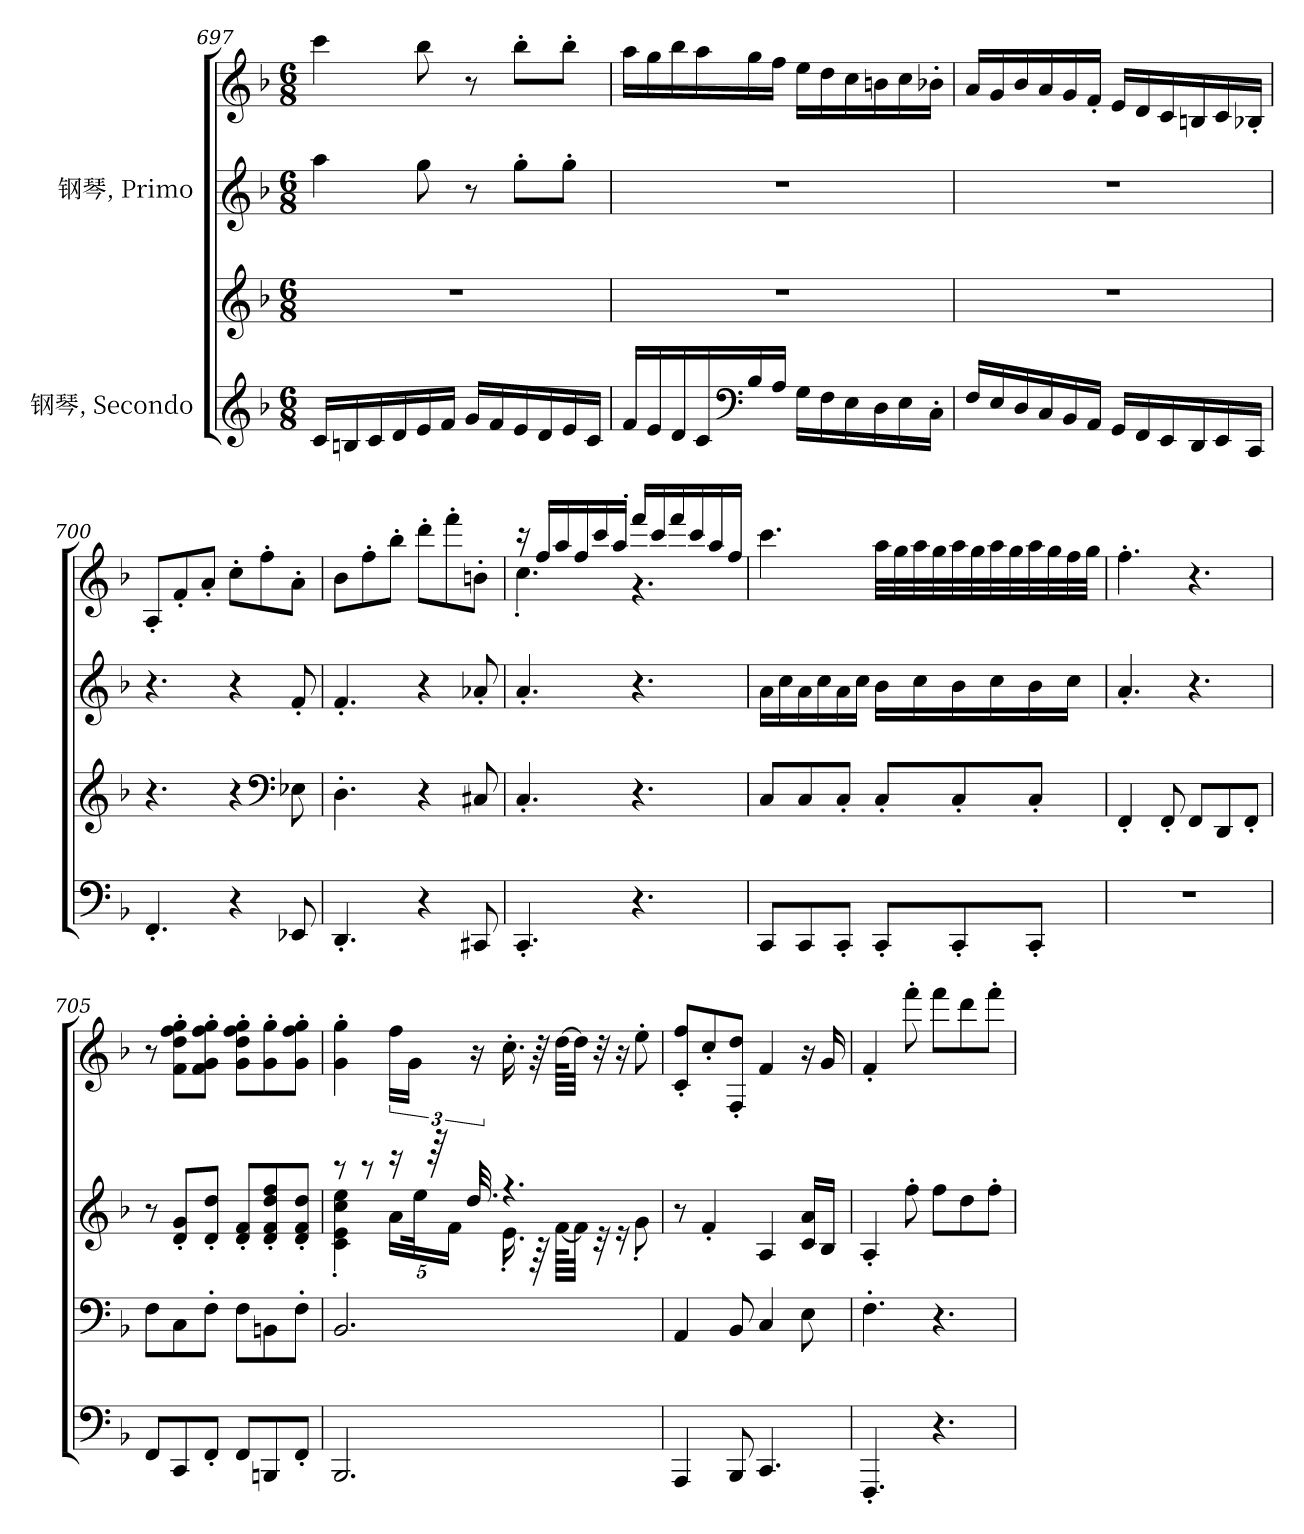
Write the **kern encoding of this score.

**kern	**kern	**kern	**kern
*part2	*part2	*part1	*part1
*staff4	*staff3	*staff2	*staff1
*I"钢琴, Secondo	*	*I"钢琴, Primo	*
!!LO:LB:g=z
*clefG2	*clefG2	*clefG2	*clefG2
*k[b-]	*k[b-]	*k[b-]	*k[b-]
*M6/8	*M6/8	*M6/8	*M6/8
=697	=697	=697	=697
16c/LL	2.r	4aa\	4ccc\
16Bn/	.	.	.
16c/	.	.	.
16d/	.	.	.
16e/	.	8gg\	8bb-\
16f/JJ	.	.	.
16g/LL	.	8r	8r
16f/	.	.	.
16e/	.	8gg'\L	8bb-'\L
16d/	.	.	.
16e/	.	8gg'\J	8bb-'\J
16c/JJ	.	.	.
=698	=698	=698	=698
16f/LL	2.r	2.r	16aa\LL
16e/	.	.	16gg\
16d/	.	.	16bb-\
16c/	.	.	16aa\
*clefF4	*	*	*
16B-/	.	.	16gg\
16A/JJ	.	.	16ff\JJ
16G\LL	.	.	16ee\LL
16F\	.	.	16dd\
16E\	.	.	16cc\
16D\	.	.	16bn\
16E\	.	.	16cc\
16C'\JJ	.	.	16b-X'\JJ
=699	=699	=699	=699
16F/LL	2.r	2.r	16a/LL
16E/	.	.	16g/
16D/	.	.	16b-/
16C/	.	.	16a/
16BB-/	.	.	16g/
16AA/JJ	.	.	16f'/JJ
16GG/LL	.	.	16e/LL
16FF/	.	.	16d/
16EE/	.	.	16c/
16DD/	.	.	16Bn/
16EE/	.	.	16c/
16CC/JJ	.	.	16B-X'/JJ
!!LO:LB:g=z
=700	=700	=700	=700
4.FF'/	4.r	4.r	8A'/L
.	.	.	8f'/
.	.	.	8a'/J
4r	4r	4r	8cc'\L
.	.	.	8ff'\
*	*clefF4	*	*
8EE-X/	8E-X\	8f'/	8a'\J
=701	=701	=701	=701
4.DD'/	4.D'\	4.f'/	8b-\L
.	.	.	8ff'\
.	.	.	8bb-'\J
4r	4r	4r	8ddd'\L
.	.	.	8fff'\
8CC#X/	8C#X/	8a-X'/	8bn'\J
=702	=702	=702	=702
*	*	*	*^
4.CC'/	4.C'/	4.a'/	16r	4.cc'\
.	.	.	16ff/LL	.
.	.	.	16aa/	.
.	.	.	16ff/	.
.	.	.	16ccc/	.
.	.	.	16aa'/JJ	.
4.r	4.r	4.r	16fff/LL	4.r
.	.	.	16ccc/	.
.	.	.	16fff/	.
.	.	.	16ccc/	.
.	.	.	16aa/	.
.	.	.	16ff/JJ	.
*	*	*	*v	*v
!!LO:PB:g=z
=703	=703	=703	=703
8CC/L	8C/L	16a\LL	4.ccc\
.	.	16cc\	.
8CC/	8C/	16a\	.
.	.	16cc\	.
8CC'/J	8C'/J	16a\	.
.	.	16cc\JJ	.
*	*	*	*MM95
8CC'/L	8C'/L	16b-\LL	32aa\LLL
.	.	.	32gg\
.	.	16cc\	32aa\
.	.	.	32gg\
8CC'/	8C'/	16b-\	32aa\
.	.	.	32gg\
.	.	16cc\	32aa\
.	.	.	32gg\
8CC'/J	8C'/J	16b-\	32aa\
.	.	.	32gg\
.	.	16cc\JJ	32ff\
.	.	.	32gg\JJJ
=704	=704	=704	=704
*	*	*	*MM90
2.r	4FF'/	4.a'/	4.ff'\
.	8FF'/	.	.
.	8FF/L	4.r	4.r
.	8DD/	.	.
.	8FF'/J	.	.
=705	=705	=705	=705
8FF/L	8F\L	8r	8r
8CC/	8C\	8d/' 8g/'L	8f\' 8dd\' 8ff\' 8gg\'L
8FF'/J	8F'\J	8d/' 8dd/'J	8f\' 8g\' 8ff\' 8gg\'J
8FF/L	8F\L	8d/' 8f/'L	8g\' 8dd\' 8ff\' 8gg\'L
8BBBn/	8BBn\	8d/' 8f/' 8dd/' 8ff/'	8g\' 8gg\'
8FF'/J	8F'\J	8d/' 8f/' 8dd/'J	8g\' 8ff\' 8gg\'J
!!LO:LB:g=z
=706	=706	=706	=706
*	*	*^	*
2.BBB-/	2.BB-/	8r	4c\' 4e\' 4cc\' 4ee\'	4g\' 4gg\'
.	.	8r	.	.
*	*	*	*Xbrackettup	*
.	.	16r	20a\LL	24ff\LL
.	.	.	.	24g\JJ
.	.	.	40ee\K	.
.	.	64r	.	.
.	.	.	20f\JJ	.
.	.	32.dd/	.	.
.	.	.	.	24r
.	.	4.r	16.e'\	16.cc'\
.	.	.	64r	64r
.	.	.	[64f\KLLL	[64dd\KLLL
.	.	.	32f\JJJ]	32dd\JJJ]
.	.	.	32r	32r
.	.	.	16r	16r
.	.	.	8g'\	8ee'\
*	*	*v	*v	*
=707	=707	=707	=707
4AAA/	4AA/	8r	8c/' 8ff/'L
.	.	4f'/	8cc'/
8BBB-/	8BB-/	.	8F/' 8dd/'J
4.CC/	4C/	4A/	4f/
.	8E\	16c/ 16a/LL	16r
.	.	16B-/JJ	16g/
=708	=708	=708	=708
4.FFF'/	4.F'\	4A'/	4f'/
.	.	8ff'\	8fff'\
4.r	4.r	8ff\L	8fff\L
.	.	8dd\	8ddd\
.	.	8ff'\J	8fff'\J
=	=	=	=
*-	*-	*-	*-
